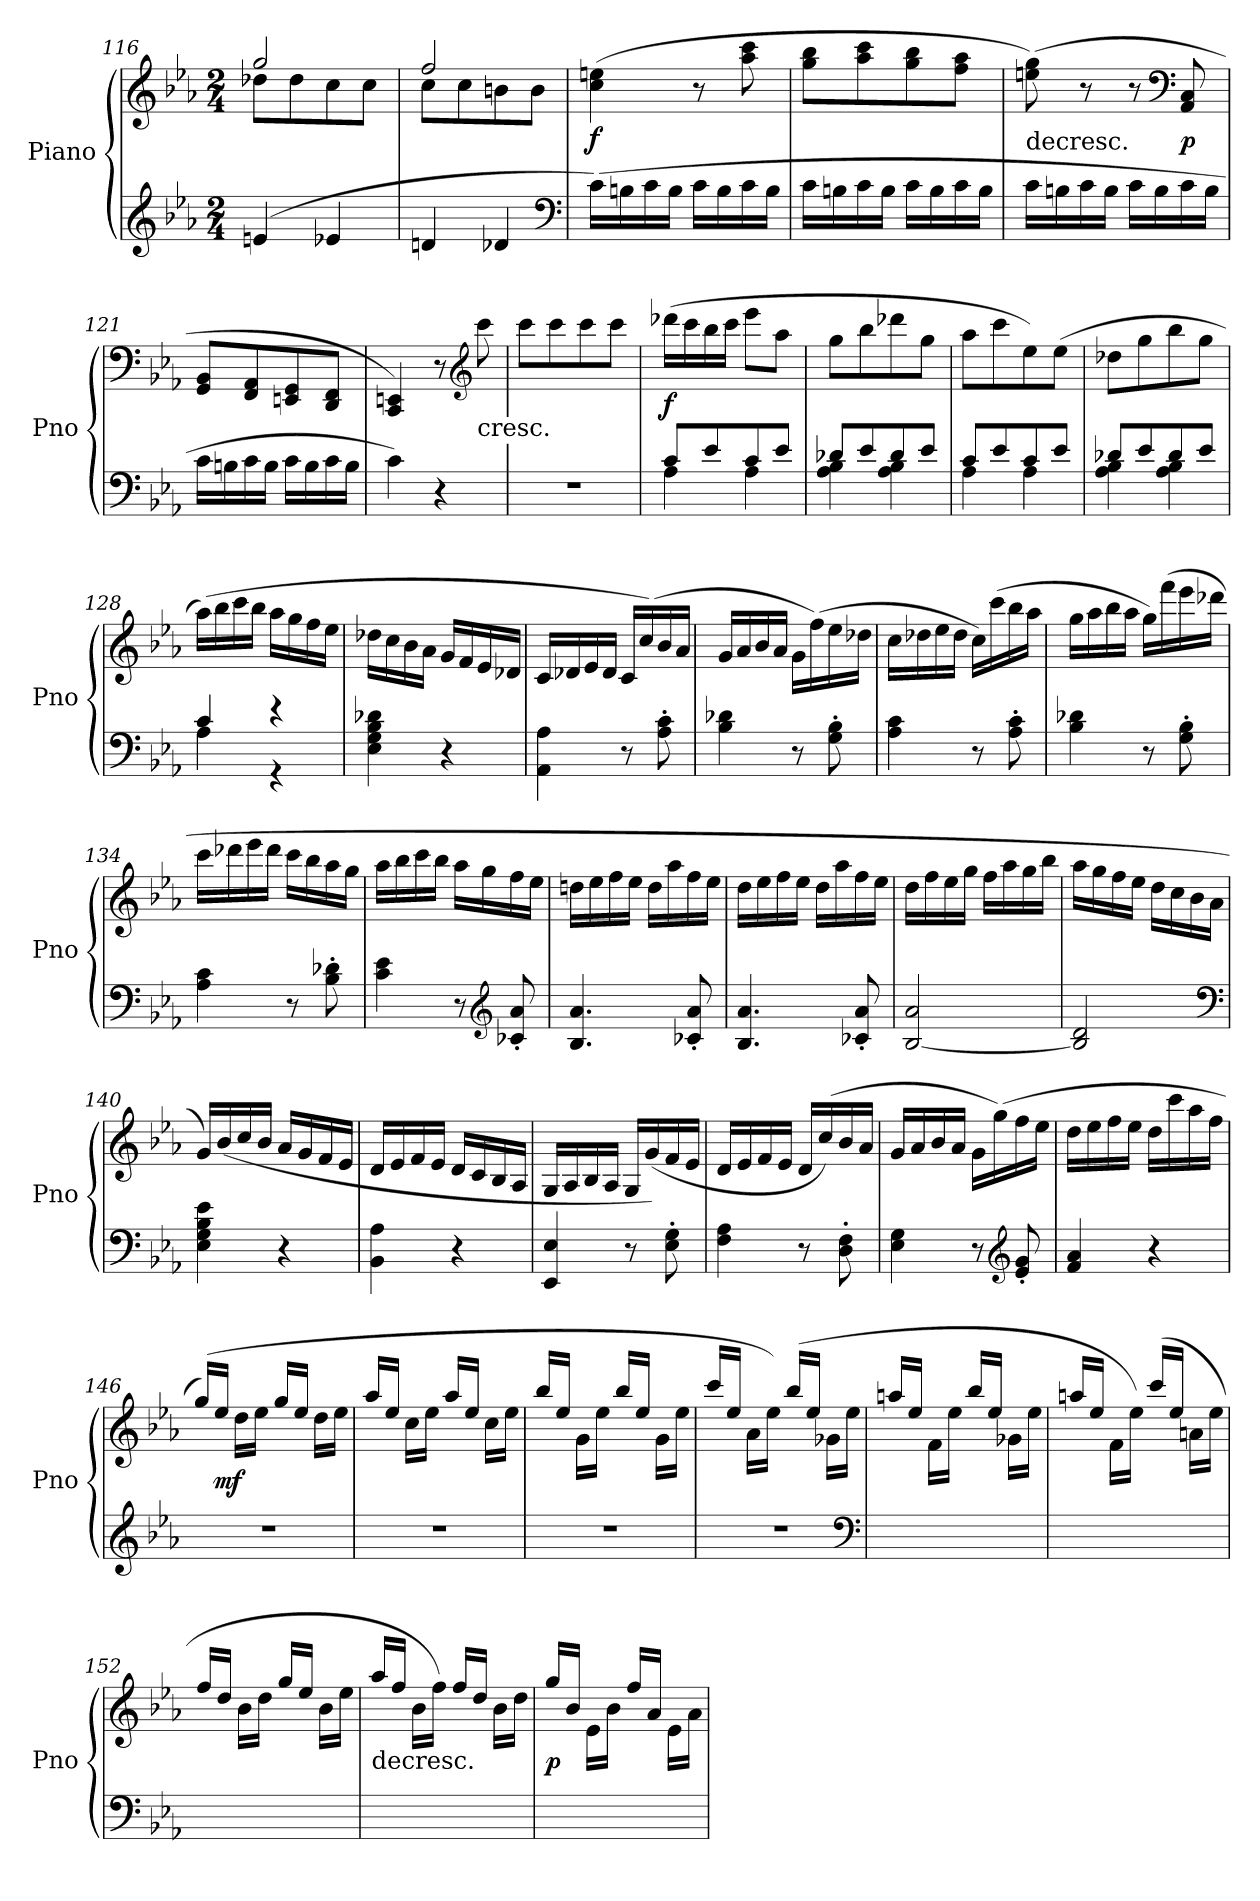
**kern	**kern	**dynam
*part1	*part1	*part1
*staff2	*staff1	*staff1/2
*I"Piano	*	*
*I'Pno	*	*
*clefG2	*clefG2	*
*k[b-e-a-]	*k[b-e-a-]	*
*E-:	*E-:	*
*M2/4	*M2/4	*
=116	=116	=116
*	*^	*
(4en	2gg	8dd-XL	.
.	.	8dd-	.
4e-X	.	8cc	.
.	.	8ccJ	.
!!LO:LB:g=z	!!
=117	=117	=117	=117
4dn	2ff	8ccL	.
.	.	8cc	.
4d-X	.	8bn	.
.	.	8bJ	.
*	*v	*v	*
*clefF4	*	*
=118	=118	=118
(16cLL)	(4cc 4een	f
16Bn	.	.
16c	.	.
16BJJ	.	.
16cLL	8r	.
16B	.	.
16c	8aa- 8ccc	.
16BJJ	.	.
=119	=119	=119
16cLL	8gg 8bb-L	.
16Bn	.	.
16c	8aa- 8ccc	.
16BJJ	.	.
16cLL	8gg 8bb-	.
16B	.	.
16c	8ff 8aa-J	.
16BJJ	.	.
=120	=120	=120
!	!LO:TX:c:t=decresc.	!
16cLL	(8een 8gg)	.
16Bn	.	.
16c	8r	.
16BJJ	.	.
16cLL	8r	.
16B	.	.
*	*clefF4	*
16c	8AA- 8C	p
16BJJ	.	.
=121	=121	=121
16cLL	8GG 8BB-L	.
16Bn	.	.
16c	8FF 8AA-	.
16BJJ	.	.
16cLL	8EEn 8GG	.
16B	.	.
16c	8DD 8FFJ	.
16BJJ	.	.
=122	=122	=122
4c)	4CC 4EEn)	.
4r	8r	.
*	*clefG2	*
!	!LO:TX:c:t=cresc.	!
.	8ccc	.
=123	=123	=123
2r	8cccL	.
.	8ccc	.
.	8ccc	.
.	8cccJ	.
!!LO:LB:g=z
=124	=124	=124
*^	*	*
8cL	4A-	(16ddd-XLL	f
.	.	16ccc	.
8e-	.	16bb-	.
.	.	16cccJJ	.
8c	4A-	8eee-L	.
8e-J	.	8aa-J	.
=125	=125	=125	=125
8d-XL	4A- 4B-	8ggL	.
8e-	.	8bb-	.
8d-	4A- 4B-	8ddd-X	.
8e-J	.	8ggJ	.
=126	=126	=126	=126
8cL	4A-	8aa-L	.
8e-	.	8ccc	.
8c	4A-	8ee-)	.
8e-J	.	(8ee-J	.
=127	=127	=127	=127
8d-XL	4A- 4B-	8dd-XL	.
8e-	.	8gg	.
8d-	4A- 4B-	8bb-	.
8e-J	.	8ggJ	.
=128	=128	=128	=128
4c	4A-	(16aa-LL)	.
.	.	16bb-	.
.	.	16ccc	.
.	.	16bb-JJ	.
4r	4r	16aa-LL	.
.	.	16gg	.
.	.	16ff	.
.	.	16ee-JJ	.
*v	*v	*	*
=129	=129	=129
4E- 4G 4B- 4d-X	16dd-XLL	.
.	16cc	.
.	16b-	.
.	16a-JJ	.
4r	16gLL	.
.	16f	.
.	16e-	.
.	16d-XJJ	.
=130	=130	=130
4AA- 4A-	16cLL	.
.	16d-X	.
.	16e-	.
.	16d-JJ	.
8r	16cLL	.
.	(16cc)	.
8A-' 8c'	16b-	.
.	16a-JJ	.
=131	=131	=131
4B- 4d-X	16gLL	.
.	16a-	.
.	16b-	.
.	16a-JJ	.
8r	16gLL	.
.	(16ff)	.
8G' 8B-'	16ee-	.
.	16dd-XJJ	.
!!LO:LB:g=z
=132	=132	=132
4A- 4c	16ccLL	.
.	16dd-X	.
.	16ee-	.
.	16dd-JJ	.
8r	16ccLL)	.
.	(16ccc	.
8A-' 8c'	16bb-	.
.	16aa-JJ	.
=133	=133	=133
4B- 4d-X	16ggLL	.
.	16aa-	.
.	16bb-	.
.	16aa-JJ	.
8r	16ggLL)	.
.	(16fff	.
8G' 8B-'	16eee-	.
.	16ddd-XJJ	.
=134	=134	=134
4A- 4c	16cccLL	.
.	16ddd-X	.
.	16eee-	.
.	16ddd-JJ	.
8r	16cccLL	.
.	16bb-	.
8B-' 8d-X'	16aa-	.
.	16ggJJ	.
=135	=135	=135
4c 4e-	16aa-LL	.
.	16bb-	.
.	16ccc	.
.	16bb-JJ	.
8r	16aa-LL	.
.	16gg	.
*clefG2	*	*
8c-X' 8a-'	16ff	.
.	16ee-JJ	.
=136	=136	=136
4.B- 4.a-	16ddnLL	.
.	16ee-	.
.	16ff	.
.	16ee-JJ	.
.	16ddLL	.
.	16aa-	.
8c-X' 8a-'	16ff	.
.	16ee-JJ	.
=137	=137	=137
4.B- 4.a-	16ddLL	.
.	16ee-	.
.	16ff	.
.	16ee-JJ	.
.	16ddLL	.
.	16aa-	.
8c-X' 8a-'	16ff	.
.	16ee-JJ	.
!!LO:LB:g=z
=138	=138	=138
[2B- 2a-	16ddLL	.
.	16ff	.
.	16ee-	.
.	16ggJJ	.
.	16ffLL	.
.	16aa-	.
.	16gg	.
.	16bb-JJ	.
=139	=139	=139
2B-] 2d	16aa-LL	.
.	16gg	.
.	16ff	.
.	16ee-JJ	.
.	16ddLL	.
.	16cc	.
.	16b-	.
.	16a-JJ	.
*clefF4	*	*
=140	=140	=140
4E- 4G 4B- 4e-	16gLL)	.
.	(16b-	.
.	16cc	.
.	16b-JJ	.
4r	16a-LL	.
.	16g	.
.	16f	.
.	16e-JJ	.
=141	=141	=141
4BB- 4A-	16dLL	.
.	16e-	.
.	16f	.
.	16e-JJ	.
4r	16dLL	.
.	16c	.
.	16B-	.
.	16A-JJ	.
=142	=142	=142
4EE- 4E-	16GLL	.
.	16A-	.
.	16B-	.
.	16A-JJ	.
8r	16GLL	.
.	(16g)	.
8E-' 8G'	16f	.
.	16e-JJ	.
=143	=143	=143
4F 4A-	16dLL	.
.	16e-	.
.	16f	.
.	16e-JJ	.
8r	16dLL	.
.	(16cc)	.
8D' 8F'	16b-	.
.	16a-JJ	.
!!LO:LB:g=z
=144	=144	=144
4E- 4G	16gLL	.
.	16a-	.
.	16b-	.
.	16a-JJ	.
8r	16gLL	.
.	(16gg)	.
*clefG2	*	*
8e-' 8g'	16ff	.
.	16ee-JJ	.
=145	=145	=145
4f 4a-	16ddLL	.
.	16ee-	.
.	16ff	.
.	16ee-JJ	.
4r	16ddLL	.
.	16ccc	.
.	16aa-	.
.	16ffJJ	.
=146	=146	=146
2r	(16gg/LL)	.
.	16ee-/JJ	mf
.	16ddLL	.
.	16ee-JJ	.
.	16gg/LL	.
.	16ee-/JJ	.
.	16ddLL	.
.	16ee-JJ	.
=147	=147	=147
2r	16aa-/LL	.
.	16ee-/JJ	.
.	16ccLL	.
.	16ee-JJ	.
.	16aa-/LL	.
.	16ee-/JJ	.
.	16ccLL	.
.	16ee-JJ	.
=148	=148	=148
2r	16bb-/LL	.
.	16ee-/JJ	.
.	16gLL	.
.	16ee-JJ	.
.	16bb-/LL	.
.	16ee-/JJ	.
.	16gLL	.
.	16ee-JJ	.
=149	=149	=149
2r	16ccc/LL	.
.	16ee-/JJ	.
.	16a-LL	.
.	16ee-JJ)	.
.	(16bb-/LL	.
.	16ee-/JJ	.
.	16g-XLL	.
.	16ee-JJ	.
*clefF4	*	*
!!LO:LB:g=z
=150	=150	=150
2ryy	16aan/LL	.
.	16ee-/JJ	.
.	16fLL	.
.	16ee-JJ	.
.	16bb-/LL	.
.	16ee-/JJ	.
.	16g-XLL	.
.	16ee-JJ	.
=151	=151	=151
2ryy	16aan/LL	.
.	16ee-/JJ	.
.	16fLL	.
.	16ee-JJ)	.
.	(16ccc/LL	.
.	16ee-/JJ	.
.	16anLL	.
.	16ee-JJ	.
=152	=152	=152
2ryy	16ff/LL	.
.	16dd/JJ	.
.	16b-LL	.
.	16ddJJ	.
.	16gg/LL	.
.	16ee-/JJ	.
.	16b-LL	.
.	16ee-JJ	.
=153	=153	=153
!	!LO:TX:c:t=decresc.	!
2ryy	16aa-/LL	.
.	16ff/JJ	.
.	16b-LL	.
.	16ffJJ)	.
.	16ff/LL	.
.	16dd/JJ	.
.	16b-LL	.
.	16ddJJ	.
=154	=154	=154
2ryy	16gg/LL	p
.	16b-/JJ	.
.	16e-\LL	.
.	16b-\JJ	.
.	16ff/LL	.
.	16a-/JJ	.
.	16e-\LL	.
.	16a-\JJ	.
=	=	=
*-	*-	*-
